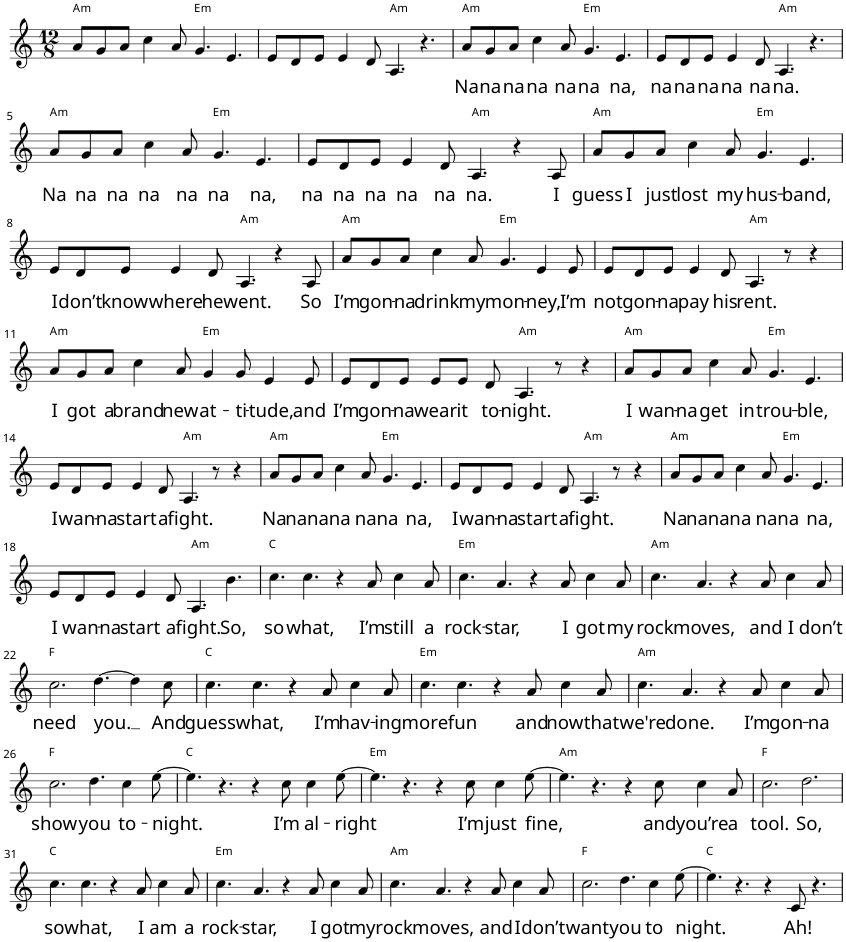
**kern	**text	**harte
*part1	*part1	*part1
*staff1	*staff1	*
*I"Piano	*	*
*I'Pno	*	*
*clefG2	*	*
*k[]	*	*
*M12/8	*	*
=1	=1	=1
!	!	!LO:H:kt=m
8a/L	.	A:min
8g/	.	.
8a/J	.	.
4cc\	.	.
8a/	.	.
!	!	!LO:H:kt=m
4.g/	.	E:min
4.e/	.	.
=2	=2	=2
8e/L	.	.
8d/	.	.
8e/J	.	.
4e/	.	.
8d/	.	.
!	!	!LO:H:kt=m
4.A/	.	A:min
4.r	.	.
=3	=3	=3
!	!LO:LY:b	!LO:H:kt=m
8a/L	Na	A:min
!	!LO:LY:b	!
8g/	na	.
!	!LO:LY:b	!
8a/J	na	.
!	!LO:LY:b	!
4cc\	na	.
!	!LO:LY:b	!
8a/	na	.
!	!LO:LY:b	!LO:H:kt=m
4.g/	na	E:min
!	!LO:LY:b	!
4.e/	na,	.
=4	=4	=4
!	!LO:LY:b	!
8e/L	na	.
!	!LO:LY:b	!
8d/	na	.
!	!LO:LY:b	!
8e/J	na	.
!	!LO:LY:b	!
4e/	na	.
!	!LO:LY:b	!
8d/	na	.
!	!LO:LY:b	!LO:H:kt=m
4.A/	na.	A:min
4.r	.	.
!!LO:LB:g=z
=5	=5	=5
!	!LO:LY:b	!LO:H:kt=m
8a/L	Na	A:min
!	!LO:LY:b	!
8g/	na	.
!	!LO:LY:b	!
8a/J	na	.
!	!LO:LY:b	!
4cc\	na	.
!	!LO:LY:b	!
8a/	na	.
!	!LO:LY:b	!LO:H:kt=m
4.g/	na	E:min
!	!LO:LY:b	!
4.e/	na,	.
=6	=6	=6
!	!LO:LY:b	!
8e/L	na	.
!	!LO:LY:b	!
8d/	na	.
!	!LO:LY:b	!
8e/J	na	.
!	!LO:LY:b	!
4e/	na	.
!	!LO:LY:b	!
8d/	na	.
!	!LO:LY:b	!LO:H:kt=m
4.A/	na.	A:min
4r	.	.
!	!LO:LY:b	!
8A/	I	.
=7	=7	=7
!	!LO:LY:b	!LO:H:kt=m
8a/L	guess	A:min
!	!LO:LY:b	!
8g/	I	.
!	!LO:LY:b	!
8a/J	just	.
!	!LO:LY:b	!
4cc\	lost	.
!	!LO:LY:b	!
8a/	my	.
!	!LO:LY:b	!LO:H:kt=m
4.g/	hus-	E:min
!	!LO:LY:b	!
4.e/	-band,	.
!!LO:LB:g=z
=8	=8	=8
!	!LO:LY:b	!
8e/L	I	.
!	!LO:LY:b	!
8d/	don’t	.
!	!LO:LY:b	!
8e/J	know	.
!	!LO:LY:b	!
4e/	where	.
!	!LO:LY:b	!
8d/	he	.
!	!LO:LY:b	!LO:H:kt=m
4.A/	went.	A:min
4r	.	.
!	!LO:LY:b	!
8A/	So	.
=9	=9	=9
!	!LO:LY:b	!LO:H:kt=m
8a/L	I’m	A:min
!	!LO:LY:b	!
8g/	gon-	.
!	!LO:LY:b	!
8a/J	-na	.
!	!LO:LY:b	!
4cc\	drink	.
!	!LO:LY:b	!
8a/	my	.
!	!LO:LY:b	!LO:H:kt=m
4.g/	mon-	E:min
!	!LO:LY:b	!
4e/	-ney,	.
!	!LO:LY:b	!
8e/	I’m	.
=10	=10	=10
!	!LO:LY:b	!
8e/L	not	.
!	!LO:LY:b	!
8d/	gon-	.
!	!LO:LY:b	!
8e/J	-na	.
!	!LO:LY:b	!
4e/	pay	.
!	!LO:LY:b	!
8d/	his	.
!	!LO:LY:b	!LO:H:kt=m
4.A/	rent.	A:min
8r	.	.
4r	.	.
!!LO:LB:g=z
=11	=11	=11
!	!LO:LY:b	!LO:H:kt=m
8a/L	I	A:min
!	!LO:LY:b	!
8g/	got	.
!	!LO:LY:b	!
8a/J	a	.
!	!LO:LY:b	!
4cc\	brand	.
!	!LO:LY:b	!
8a/	new	.
!	!LO:LY:b	!LO:H:kt=m
4g/	at-	E:min
!	!LO:LY:b	!
8g/	-ti-	.
!	!LO:LY:b	!
4e/	-tude,	.
!	!LO:LY:b	!
8e/	and	.
=12	=12	=12
!	!LO:LY:b	!
8e/L	I’m	.
!	!LO:LY:b	!
8d/	gon-	.
!	!LO:LY:b	!
8e/J	-na	.
!	!LO:LY:b	!
8e/L	wear	.
!	!LO:LY:b	!
8e/J	it	.
!	!LO:LY:b	!
8d/	to-	.
!	!LO:LY:b	!LO:H:kt=m
4.A/	-night.	A:min
8r	.	.
4r	.	.
=13	=13	=13
!	!LO:LY:b	!LO:H:kt=m
8a/L	I	A:min
!	!LO:LY:b	!
8g/	wan-	.
!	!LO:LY:b	!
8a/J	-na	.
!	!LO:LY:b	!
4cc\	get	.
!	!LO:LY:b	!
8a/	in	.
!	!LO:LY:b	!LO:H:kt=m
4.g/	trou-	E:min
!	!LO:LY:b	!
4.e/	-ble,	.
!!LO:LB:g=z
=14	=14	=14
!	!LO:LY:b	!
8e/L	I	.
!	!LO:LY:b	!
8d/	wan-	.
!	!LO:LY:b	!
8e/J	-na	.
!	!LO:LY:b	!
4e/	start	.
!	!LO:LY:b	!
8d/	a	.
!	!LO:LY:b	!LO:H:kt=m
4.A/	fight.	A:min
8r	.	.
4r	.	.
=15	=15	=15
!	!LO:LY:b	!LO:H:kt=m
8a/L	Na	A:min
!	!LO:LY:b	!
8g/	na	.
!	!LO:LY:b	!
8a/J	na	.
!	!LO:LY:b	!
4cc\	na	.
!	!LO:LY:b	!
8a/	na	.
!	!LO:LY:b	!LO:H:kt=m
4.g/	na	E:min
!	!LO:LY:b	!
4.e/	na,	.
=16	=16	=16
!	!LO:LY:b	!
8e/L	I	.
!	!LO:LY:b	!
8d/	wan-	.
!	!LO:LY:b	!
8e/J	-na	.
!	!LO:LY:b	!
4e/	start	.
!	!LO:LY:b	!
8d/	a	.
!	!LO:LY:b	!LO:H:kt=m
4.A/	fight.	A:min
8r	.	.
4r	.	.
=17	=17	=17
!	!LO:LY:b	!LO:H:kt=m
8a/L	Na	A:min
!	!LO:LY:b	!
8g/	na	.
!	!LO:LY:b	!
8a/J	na	.
!	!LO:LY:b	!
4cc\	na	.
!	!LO:LY:b	!
8a/	na	.
!	!LO:LY:b	!LO:H:kt=m
4.g/	na	E:min
!	!LO:LY:b	!
4.e/	na,	.
!!LO:LB:g=z
=18	=18	=18
!	!LO:LY:b	!
8e/L	I	.
!	!LO:LY:b	!
8d/	wan-	.
!	!LO:LY:b	!
8e/J	-na	.
!	!LO:LY:b	!
4e/	start	.
!	!LO:LY:b	!
8d/	a	.
!	!LO:LY:b	!LO:H:kt=m
4.A/	fight.	A:min
!	!LO:LY:b	!
4.b\	So,	.
=19	=19	=19
!	!LO:LY:b	!
4.cc\	so	C:maj
!	!LO:LY:b	!
4.cc\	what,	.
4r	.	.
!	!LO:LY:b	!
8a/	I’m	.
!	!LO:LY:b	!
4cc\	still	.
!	!LO:LY:b	!
8a/	a	.
=20	=20	=20
!	!LO:LY:b	!LO:H:kt=m
4.cc\	rock-	E:min
!	!LO:LY:b	!
4.a/	-star,	.
4r	.	.
!	!LO:LY:b	!
8a/	I	.
!	!LO:LY:b	!
4cc\	got	.
!	!LO:LY:b	!
8a/	my	.
=21	=21	=21
!	!LO:LY:b	!LO:H:kt=m
4.cc\	rock	A:min
!	!LO:LY:b	!
4.a/	moves,	.
4r	.	.
!	!LO:LY:b	!
8a/	and	.
!	!LO:LY:b	!
4cc\	I	.
!	!LO:LY:b	!
8a/	don’t	.
!!LO:LB:g=z
=22	=22	=22
!	!LO:LY:b	!
2.cc\	need	F:maj
!	!LO:LY:b	!
[4.dd\	you.	.
4dd\]	.	.
!	!LO:LY:b	!
8cc\	And	.
=23	=23	=23
!	!LO:LY:b	!
4.cc\	guess	C:maj
!	!LO:LY:b	!
4.cc\	what,	.
4r	.	.
!	!LO:LY:b	!
8a/	I’m	.
!	!LO:LY:b	!
4cc\	hav-	.
!	!LO:LY:b	!
8a/	-ing	.
=24	=24	=24
!	!LO:LY:b	!LO:H:kt=m
4.cc\	more	E:min
!	!LO:LY:b	!
4.cc\	fun	.
4r	.	.
!	!LO:LY:b	!
8a/	and	.
!	!LO:LY:b	!
4cc\	now	.
!	!LO:LY:b	!
8a/	that	.
=25	=25	=25
!	!LO:LY:b	!LO:H:kt=m
4.cc\	we're	A:min
!	!LO:LY:b	!
4.a/	done.	.
4r	.	.
!	!LO:LY:b	!
8a/	I’m	.
!	!LO:LY:b	!
4cc\	gon-	.
!	!LO:LY:b	!
8a/	-na	.
!!LO:LB:g=z
=26	=26	=26
!	!LO:LY:b	!
2.cc\	show	F:maj
!	!LO:LY:b	!
4.dd\	you	.
!	!LO:LY:b	!
4cc\	to-	.
!	!LO:LY:b	!
[8ee\	-night.	.
=27	=27	=27
4.ee\]	.	C:maj
4.r	.	.
4r	.	.
!	!LO:LY:b	!
8cc\	I’m	.
!	!LO:LY:b	!
4cc\	al-	.
!	!LO:LY:b	!
[8ee\	-right	.
=28	=28	=28
!	!	!LO:H:kt=m
4.ee\]	.	E:min
4.r	.	.
4r	.	.
!	!LO:LY:b	!
8cc\	I’m	.
!	!LO:LY:b	!
4cc\	just	.
!	!LO:LY:b	!
[8ee\	fine,	.
=29	=29	=29
!	!	!LO:H:kt=m
4.ee\]	.	A:min
4.r	.	.
4r	.	.
!	!LO:LY:b	!
8cc\	and	.
!	!LO:LY:b	!
4cc\	you’re	.
!	!LO:LY:b	!
8a/	a	.
=30	=30	=30
!	!LO:LY:b	!
2.cc\	tool.	F:maj
!	!LO:LY:b	!
2.dd\	So,	.
!!LO:LB:g=z
=31	=31	=31
!	!LO:LY:b	!
4.cc\	so	C:maj
!	!LO:LY:b	!
4.cc\	what,	.
4r	.	.
!	!LO:LY:b	!
8a/	I	.
!	!LO:LY:b	!
4cc\	am	.
!	!LO:LY:b	!
8a/	a	.
=32	=32	=32
!	!LO:LY:b	!LO:H:kt=m
4.cc\	rock-	E:min
!	!LO:LY:b	!
4.a/	-star,	.
4r	.	.
!	!LO:LY:b	!
8a/	I	.
!	!LO:LY:b	!
4cc\	got	.
!	!LO:LY:b	!
8a/	my	.
=33	=33	=33
!	!LO:LY:b	!LO:H:kt=m
4.cc\	rock	A:min
!	!LO:LY:b	!
4.a/	moves,	.
4r	.	.
!	!LO:LY:b	!
8a/	and	.
!	!LO:LY:b	!
4cc\	I	.
!	!LO:LY:b	!
8a/	don’t	.
=34	=34	=34
!	!LO:LY:b	!
2.cc\	want	F:maj
!	!LO:LY:b	!
4.dd\	you	.
!	!LO:LY:b	!
4cc\	to	.
!	!LO:LY:b	!
[8ee\	night.	.
=35	=35	=35
4.ee\]	.	C:maj
4.r	.	.
4r	.	.
!	!LO:LY:b	!
8c/	Ah!	.
4.r	.	.
=	=	=
*-	*-	*-
